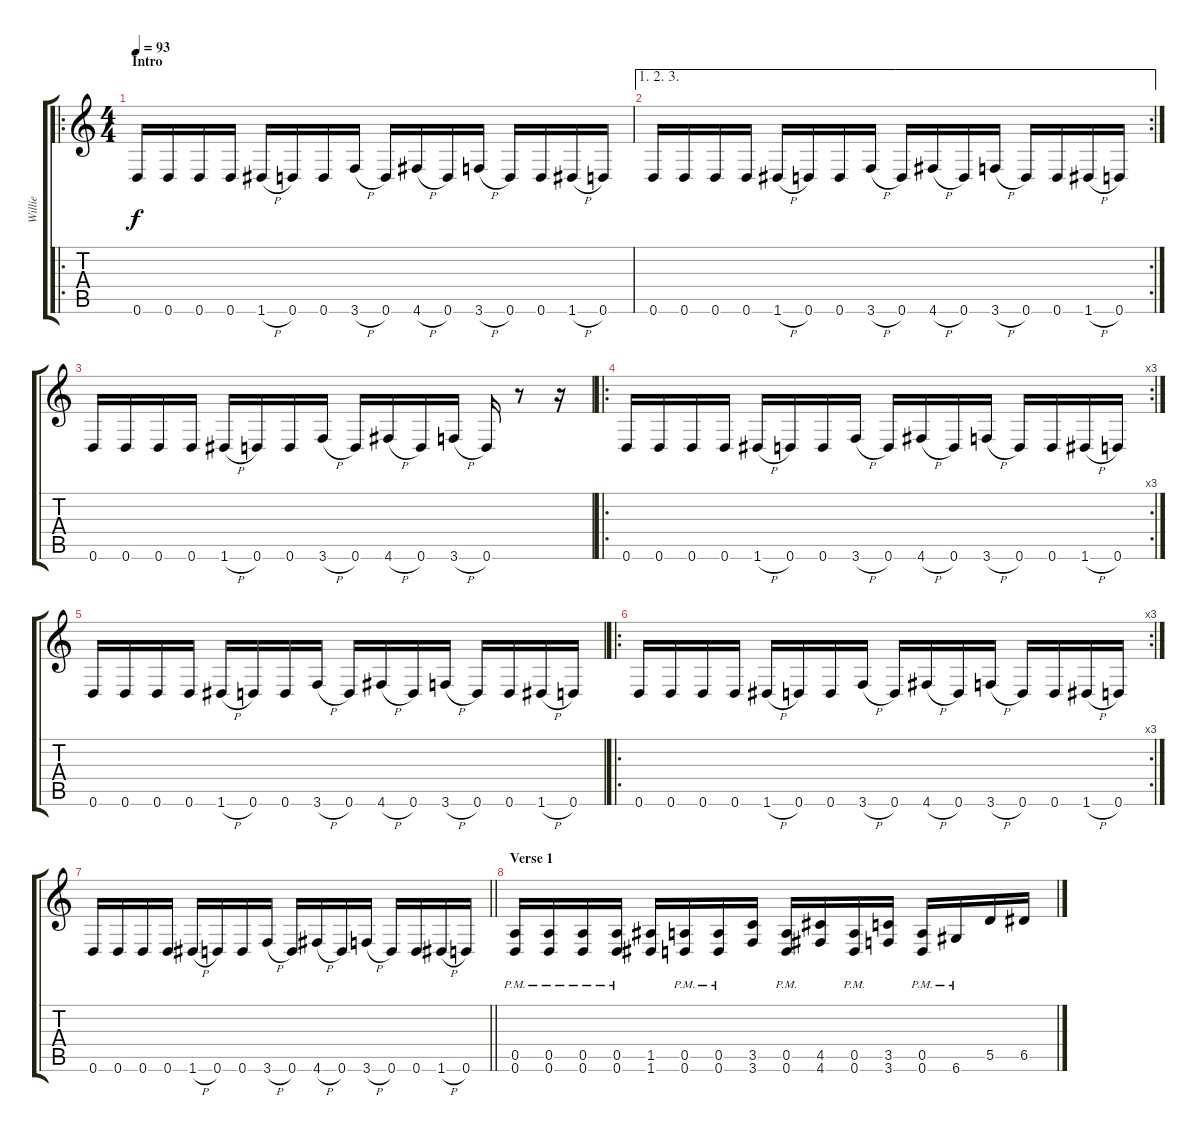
\track ("Willie" "Willie") {instrument distortionguitar}
\staff {score tabs}
\tuning (E4 B3 G3 D3 A2 D2) {hide}
\ro
\ts (4 4)
\section ("" "Intro")
\tempo 93
\clef g2
\ks c
0.6.16{dy f instrument distortionguitar} 0.6.16 0.6.16 0.6.16 1.6{h}.16 0.6.16 0.6.16 3.6{h}.16 0.6.16 4.6{h}.16 0.6.16 3.6{h}.16 0.6.16 0.6.16 1.6{h}.16 0.6.16 |
\ae (1 2 3)
\rc 2
0.6.16 0.6.16 0.6.16 0.6.16 1.6{h}.16 0.6.16 0.6.16 3.6{h}.16 0.6.16 4.6{h}.16 0.6.16 3.6{h}.16 0.6.16 0.6.16 1.6{h}.16 0.6.16 |
0.6.16 0.6.16 0.6.16 0.6.16 1.6{h}.16 0.6.16 0.6.16 3.6{h}.16 0.6.16 4.6{h}.16 0.6.16 3.6{h}.16 0.6.16 r.8 r.16 |
\ro
\rc 3
0.6.16 0.6.16 0.6.16 0.6.16 1.6{h}.16 0.6.16 0.6.16 3.6{h}.16 0.6.16 4.6{h}.16 0.6.16 3.6{h}.16 0.6.16 0.6.16 1.6{h}.16 0.6.16 |
0.6.16 0.6.16 0.6.16 0.6.16 1.6{h}.16 0.6.16 0.6.16 3.6{h}.16 0.6.16 4.6{h}.16 0.6.16 3.6{h}.16 0.6.16 0.6.16 1.6{h}.16 0.6.16 |
\ro
\rc 3
0.6.16 0.6.16 0.6.16 0.6.16 1.6{h}.16 0.6.16 0.6.16 3.6{h}.16 0.6.16 4.6{h}.16 0.6.16 3.6{h}.16 0.6.16 0.6.16 1.6{h}.16 0.6.16 |
\barLineRight lightlight
0.6.16 0.6.16 0.6.16 0.6.16 1.6{h}.16 0.6.16 0.6.16 3.6{h}.16 0.6.16 4.6{h}.16 0.6.16 3.6{h}.16 0.6.16 0.6.16 1.6{h}.16 0.6.16 |
\section ("" "Verse 1")
(0.5 0.6{pm}).16 (0.5 0.6{pm}).16 (0.5 0.6{pm}).16 (0.5 0.6{pm}).16 (1.5 1.6).16 (0.5{pm} 0.6).16 (0.5 0.6{pm}).16 (3.5 3.6).16 (0.5 0.6{pm}).16 (4.5 4.6).16 (0.5{pm} 0.6).16 (3.5 3.6).16 (0.5 0.6{pm}).16 6.6{pm}.16 5.5.16 6.5.16
